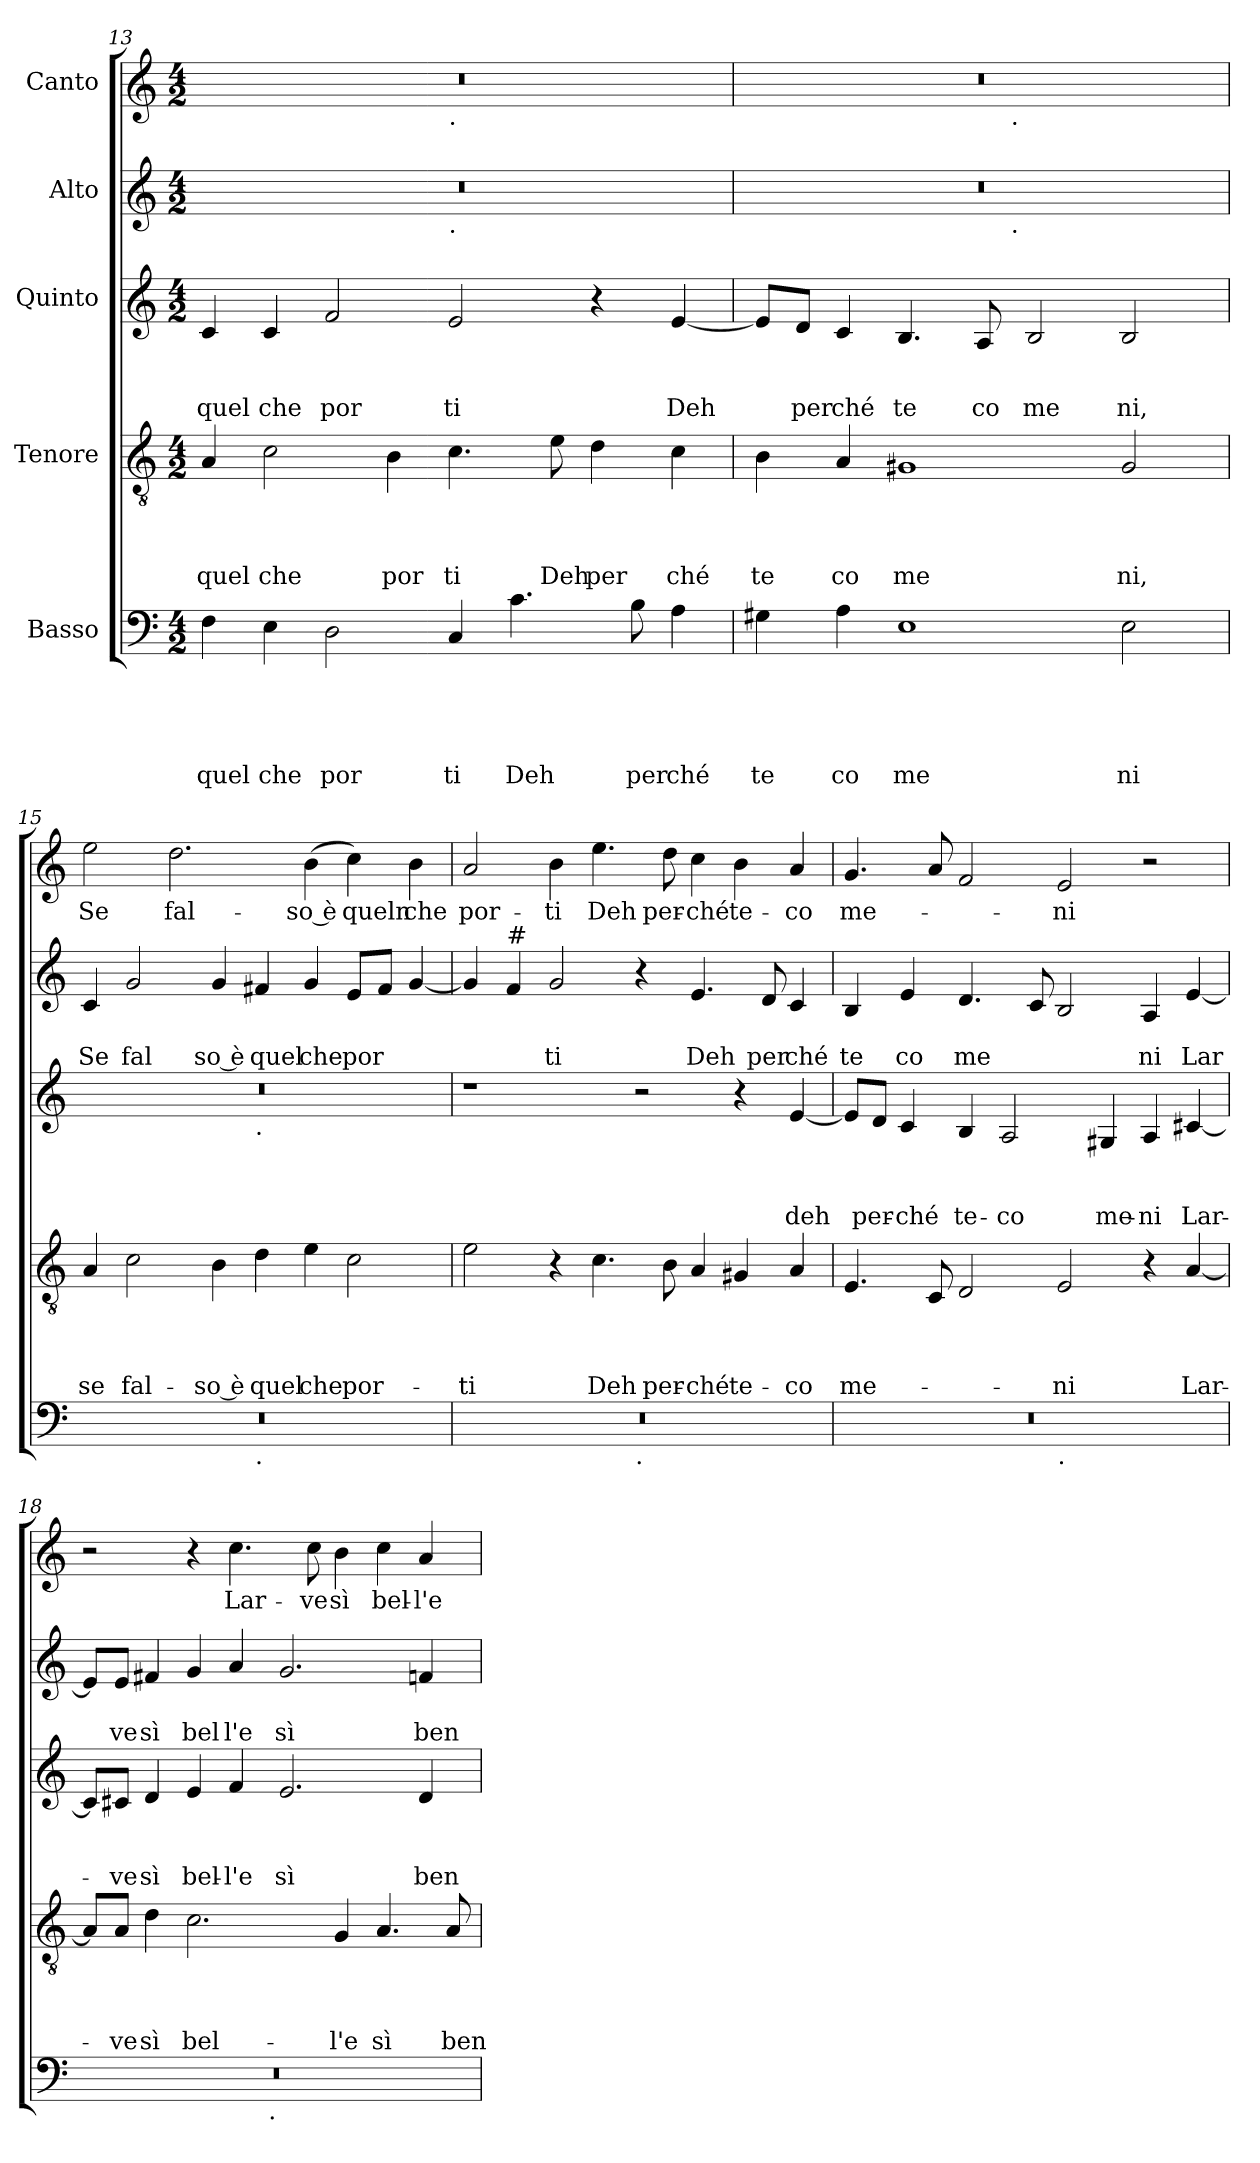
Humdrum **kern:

**kern	**text	**text	**text	**text	**text	**kern	**text	**text	**text	**text	**kern	**text	**text	**text	**kern	**text	**text	**kern	**text
*part5	*part5	*part5	*part5	*part5	*part5	*part4	*part4	*part4	*part4	*part4	*part3	*part3	*part3	*part3	*part2	*part2	*part2	*part1	*part1
*staff5	*staff5	*staff5	*staff5	*staff5	*staff5	*staff4	*staff4	*staff4	*staff4	*staff4	*staff3	*staff3	*staff3	*staff3	*staff2	*staff2	*staff2	*staff1	*staff1
*I"Basso	*	*	*	*	*	*I"Tenore	*	*	*	*	*I"Quinto	*	*	*	*I"Alto	*	*	*I"Canto	*
*clefF4	*	*	*	*	*	*clefGv2	*	*	*	*	*clefG2	*	*	*	*clefG2	*	*	*clefG2	*
*k[]	*	*	*	*	*	*k[]	*	*	*	*	*k[]	*	*	*	*k[]	*	*	*k[]	*
*C:	*	*	*	*	*	*C:	*	*	*	*	*C:	*	*	*	*C:	*	*	*C:	*
*M4/2	*	*	*	*	*	*M4/2	*	*	*	*	*M4/2	*	*	*	*M4/2	*	*	*M4/2	*
=13	=13	=13	=13	=13	=13	=13	=13	=13	=13	=13	=13	=13	=13	=13	=13	=13	=13	=13	=13
!	!	!	!	!	!LO:LY:b	!	!	!	!	!LO:LY:b	!	!	!	!LO:LY:b	!	!	!	!	!
*	*	*	*	*	*	*	*	*	*	*	*	*	*	*	*^	*	*	*^	*
4F\	.	.	.	.	quel	4A/	.	.	.	quel	4c/	.	.	quel	0r	1ryy	.	.	0r	1ryy	.
!	!	!	!	!	!LO:LY:b	!	!	!	!	!LO:LY:b	!	!	!	!LO:LY:b	!	!	!	!	!	!	!
4E\	.	.	.	.	che	2c\	.	.	.	che	4c/	.	.	che	.	.	.	.	.	.	.
!	!	!	!	!	!LO:LY:b	!	!	!	!	!	!	!	!	!LO:LY:b	!	!	!	!	!	!	!
2D\	.	.	.	.	por	.	.	.	.	.	2f/	.	.	por	.	.	.	.	.	.	.
!	!	!	!	!	!	!	!	!	!	!LO:LY:b	!	!	!	!	!	!	!	!	!	!	!
.	.	.	.	.	.	4B\	.	.	.	por	.	.	.	.	.	.	.	.	.	.	.
!	!	!	!	!	!	!	!	!	!	!	!	!	!	!	!	!	!	!	!	!LO:TX:b:t=.	!
!	!	!	!	!	!	!	!	!	!	!	!	!	!	!	!	!LO:TX:b:t=.	!	!	!	!	!
!	!	!	!	!	!LO:LY:b	!	!	!	!	!LO:LY:b	!	!	!	!LO:LY:b	!	!	!	!	!	!	!
4C/	.	.	.	.	ti	4.c\	.	.	.	ti	2e/	.	.	ti	.	1ryy	.	.	.	1ryy	.
!	!	!	!	!	!LO:LY:b	!	!	!	!	!	!	!	!	!	!	!	!	!	!	!	!
4.c\	.	.	.	.	Deh	.	.	.	.	.	.	.	.	.	.	.	.	.	.	.	.
!	!	!	!	!	!	!	!	!	!	!LO:LY:b	!	!	!	!	!	!	!	!	!	!	!
.	.	.	.	.	.	8e\	.	.	.	Deh	.	.	.	.	.	.	.	.	.	.	.
!	!	!	!	!	!	!	!	!	!	!LO:LY:b	!	!	!	!	!	!	!	!	!	!	!
.	.	.	.	.	.	4d\	.	.	.	per	4r	.	.	.	.	.	.	.	.	.	.
!	!	!	!	!	!LO:LY:b	!	!	!	!	!	!	!	!	!	!	!	!	!	!	!	!
8B\	.	.	.	.	per	.	.	.	.	.	.	.	.	.	.	.	.	.	.	.	.
!	!	!	!	!	!LO:LY:b	!	!	!	!	!LO:LY:b	!	!	!	!LO:LY:b	!	!	!	!	!	!	!
4A\	.	.	.	.	ché	4c\	.	.	.	ché	[<4e/	.	.	Deh	.	.	.	.	.	.	.
=14	=14	=14	=14	=14	=14	=14	=14	=14	=14	=14	=14	=14	=14	=14	=14	=14	=14	=14	=14	=14	=14
!	!	!	!	!	!LO:LY:b	!	!	!	!	!LO:LY:b	!	!	!	!	!	!	!	!	!	!	!
4G#X\	.	.	.	.	te	4B\	.	.	.	te	8e/L]	.	.	.	0r	2ryy	.	.	0r	2ryy	.
!	!	!	!	!	!	!	!	!	!	!	!	!	!	!LO:LY:b	!	!	!	!	!	!	!
.	.	.	.	.	.	.	.	.	.	.	8d/J	.	.	per	.	.	.	.	.	.	.
!	!	!	!	!	!LO:LY:b	!	!	!	!	!LO:LY:b	!	!	!	!LO:LY:b	!	!	!	!	!	!	!
4A\	.	.	.	.	co	4A/	.	.	.	co	4c/	.	.	ché	.	.	.	.	.	.	.
!	!	!	!	!	!LO:LY:b	!	!	!	!	!LO:LY:b	!	!	!	!LO:LY:b	!	!	!	!	!	!	!
1E	.	.	.	.	me	1G#X	.	.	.	me	4.B/	.	.	te	.	4...ryy	.	.	.	4...ryy	.
!	!	!	!	!	!	!	!	!	!	!	!	!	!	!LO:LY:b	!	!	!	!	!	!	!
.	.	.	.	.	.	.	.	.	.	.	8A/	.	.	co	.	.	.	.	.	.	.
!	!	!	!	!	!	!	!	!	!	!	!	!	!	!	!	!	!	!	!	!LO:TX:b:t=.	!
!	!	!	!	!	!	!	!	!	!	!	!	!	!	!	!	!LO:TX:b:t=.	!	!	!	!	!
.	.	.	.	.	.	.	.	.	.	.	.	.	.	.	.	1ryy	.	.	.	1ryy	.
!	!	!	!	!	!	!	!	!	!	!	!	!	!	!LO:LY:b	!	!	!	!	!	!	!
.	.	.	.	.	.	.	.	.	.	.	2B/	.	.	me	.	.	.	.	.	.	.
!	!	!	!	!	!LO:LY:b	!	!	!	!	!LO:LY:b	!	!	!	!LO:LY:b	!	!	!	!	!	!	!
2E\	.	.	.	.	ni	2G#/	.	.	.	ni,	2B/	.	.	ni,	.	.	.	.	.	.	.
.	.	.	.	.	.	.	.	.	.	.	.	.	.	.	.	32ryy	.	.	.	32ryy	.
!!LO:PB:g=z
=15	=15	=15	=15	=15	=15	=15	=15	=15	=15	=15	=15	=15	=15	=15	=15	=15	=15	=15	=15	=15	=15
!	!	!	!	!	!	!	!	!	!	!LO:LY:b	!	!	!	!	!	!	!	!LO:LY:b	!	!	!LO:LY:b
*	*	*	*	*	*	*	*	*	*	*	*	*	*	*	*v	*v	*	*	*	*	*
*^	*	*	*	*	*	*	*	*	*	*	*^	*	*	*	*	*	*	*v	*v	*
0r	1ryy	.	.	.	.	.	4A/	.	.	.	se	0r	1ryy	.	.	.	4c/	.	Se	2ee\	Se
!	!	!	!	!	!	!	!	!	!	!	!LO:LY:b	!	!	!	!	!	!	!	!LO:LY:b	!	!
.	.	.	.	.	.	.	2c\	.	.	.	fal-	.	.	.	.	.	2g/	.	fal	.	.
!	!	!	!	!	!	!	!	!	!	!	!	!	!	!	!	!	!	!	!	!	!LO:LY:b
.	.	.	.	.	.	.	.	.	.	.	.	.	.	.	.	.	.	.	.	2.dd\	fal-
!	!	!	!	!	!	!	!	!	!	!	!LO:LY:b:rj	!	!	!	!	!	!	!	!LO:LY:b:rj	!	!
.	.	.	.	.	.	.	4B\	.	.	.	-so è	.	.	.	.	.	4g/	.	so è	.	.
!	!	!	!	!	!	!	!	!	!	!	!	!	!LO:TX:b:t=.	!	!	!	!	!	!	!	!
!	!LO:TX:b:t=.	!	!	!	!	!	!	!	!	!	!	!	!	!	!	!	!	!	!	!	!
!	!	!	!	!	!	!	!	!	!	!	!LO:LY:b	!	!	!	!	!	!	!	!LO:LY:b	!	!
.	1ryy	.	.	.	.	.	4d\	.	.	.	quel	.	1ryy	.	.	.	4f#X/	.	quel	.	.
!	!	!	!	!	!	!	!	!	!	!	!LO:LY:b	!	!	!	!	!	!	!	!LO:LY:b	!	!LO:LY:b:rj
.	.	.	.	.	.	.	4e\	.	.	.	che	.	.	.	.	.	4g/	.	che	(<4b\	-so è
!	!	!	!	!	!	!	!	!	!	!	!LO:LY:b	!	!	!	!	!	!	!	!LO:LY:b	!	!LO:LY:b
.	.	.	.	.	.	.	2c\	.	.	.	por-	.	.	.	.	.	8e/L	.	por	4cc\)	queln
.	.	.	.	.	.	.	.	.	.	.	.	.	.	.	.	.	8f#/J	.	.	.	.
!	!	!	!	!	!	!	!	!	!	!	!	!	!	!	!	!	!	!	!	!	!LO:LY:b
.	.	.	.	.	.	.	.	.	.	.	.	.	.	.	.	.	[<4g/	.	.	4b\	che
=16	=16	=16	=16	=16	=16	=16	=16	=16	=16	=16	=16	=16	=16	=16	=16	=16	=16	=16	=16	=16	=16
!	!	!	!	!	!	!	!	!	!	!	!LO:LY:b	!	!	!	!	!	!	!	!	!	!LO:LY:b
*	*	*	*	*	*	*	*	*	*	*	*	*v	*v	*	*	*	*	*	*	*	*
0r	1ryy	.	.	.	.	.	2e\	.	.	.	-ti	1r	.	.	.	4g/]	.	.	2a/	por-
!	!	!	!	!	!	!	!	!	!	!	!	!	!	!	!	!LO:TX:a:t=#	!	!	!	!
.	.	.	.	.	.	.	.	.	.	.	.	.	.	.	.	4f/	.	.	.	.
!	!	!	!	!	!	!	!	!	!	!	!	!	!	!	!	!	!	!LO:LY:b	!	!LO:LY:b
.	.	.	.	.	.	.	4r	.	.	.	.	.	.	.	.	2g/	.	ti	4b\	-ti
!	!	!	!	!	!	!	!	!	!	!	!LO:LY:b	!	!	!	!	!	!	!	!	!LO:LY:b
.	.	.	.	.	.	.	4.c\	.	.	.	Deh	.	.	.	.	.	.	.	4.ee\	Deh
!	!LO:TX:b:t=.	!	!	!	!	!	!	!	!	!	!	!	!	!	!	!	!	!	!	!
.	1ryy	.	.	.	.	.	.	.	.	.	.	2r	.	.	.	4r	.	.	.	.
!	!	!	!	!	!	!	!	!	!	!	!LO:LY:b	!	!	!	!	!	!	!	!	!LO:LY:b
.	.	.	.	.	.	.	8B\	.	.	.	per-	.	.	.	.	.	.	.	8dd\	per-
!	!	!	!	!	!	!	!	!	!	!	!LO:LY:b	!	!	!	!	!	!	!LO:LY:b	!	!LO:LY:b
.	.	.	.	.	.	.	4A/	.	.	.	-ché	.	.	.	.	4.e/	.	Deh	4cc\	-ché
!	!	!	!	!	!	!	!	!	!	!	!LO:LY:b	!	!	!	!	!	!	!	!	!LO:LY:b
.	.	.	.	.	.	.	4G#X/	.	.	.	te-	4r	.	.	.	.	.	.	4b\	te-
!	!	!	!	!	!	!	!	!	!	!	!	!	!	!	!	!	!	!LO:LY:b	!	!
.	.	.	.	.	.	.	.	.	.	.	.	.	.	.	.	8d/	.	per	.	.
!	!	!	!	!	!	!	!	!	!	!	!LO:LY:b	!	!	!	!LO:LY:b	!	!	!LO:LY:b	!	!LO:LY:b
.	.	.	.	.	.	.	4A/	.	.	.	-co	[<4e/	.	.	deh	4c/	.	ché	4a/	-co
=17	=17	=17	=17	=17	=17	=17	=17	=17	=17	=17	=17	=17	=17	=17	=17	=17	=17	=17	=17	=17
!	!	!	!	!	!	!	!	!	!	!	!LO:LY:b	!	!	!	!	!	!	!LO:LY:b	!	!LO:LY:b
0r	1ryy	.	.	.	.	.	4.E/	.	.	.	me-	8e/L]	.	.	.	4B/	.	te	4.g/	me-
!	!	!	!	!	!	!	!	!	!	!	!	!	!	!	!LO:LY:b	!	!	!	!	!
.	.	.	.	.	.	.	.	.	.	.	.	8d/J	.	.	per-	.	.	.	.	.
!	!	!	!	!	!	!	!	!	!	!	!	!	!	!	!LO:LY:b	!	!	!LO:LY:b	!	!
.	.	.	.	.	.	.	.	.	.	.	.	4c/	.	.	-ché	4e/	.	co	.	.
.	.	.	.	.	.	.	8C/	.	.	.	.	.	.	.	.	.	.	.	8a/	.
!	!	!	!	!	!	!	!	!	!	!	!	!	!	!	!LO:LY:b	!	!	!LO:LY:b	!	!
.	.	.	.	.	.	.	2D/	.	.	.	.	4B/	.	.	te-	4.d/	.	me	2f/	.
!	!	!	!	!	!	!	!	!	!	!	!	!	!	!	!LO:LY:b	!	!	!	!	!
.	.	.	.	.	.	.	.	.	.	.	.	2A/	.	.	-co	.	.	.	.	.
.	.	.	.	.	.	.	.	.	.	.	.	.	.	.	.	8c/	.	.	.	.
!	!LO:TX:b:t=.	!	!	!	!	!	!	!	!	!	!	!	!	!	!	!	!	!	!	!
!	!	!	!	!	!	!	!	!	!	!	!LO:LY:b	!	!	!	!	!	!	!	!	!LO:LY:b
.	1ryy	.	.	.	.	.	2E/	.	.	.	-ni	.	.	.	.	2B/	.	.	2e/	-ni
!	!	!	!	!	!	!	!	!	!	!	!	!	!	!	!LO:LY:b	!	!	!	!	!
.	.	.	.	.	.	.	.	.	.	.	.	4G#X/	.	.	me-	.	.	.	.	.
!	!	!	!	!	!	!	!	!	!	!	!	!	!	!	!LO:LY:b	!	!	!LO:LY:b	!	!
.	.	.	.	.	.	.	4r	.	.	.	.	4A/	.	.	-ni	4A/	.	ni	2r	.
!	!	!	!	!	!	!	!	!	!	!	!LO:LY:b	!	!	!	!LO:LY:b	!	!	!LO:LY:b	!	!
.	.	.	.	.	.	.	[<4A/	.	.	.	Lar-	[<4c#X/	.	.	Lar-	[<4e/	.	Lar	.	.
=18	=18	=18	=18	=18	=18	=18	=18	=18	=18	=18	=18	=18	=18	=18	=18	=18	=18	=18	=18	=18
0r	2ryy	.	.	.	.	.	8A/L]	.	.	.	.	8c#/L]	.	.	.	8e/L]	.	.	2r	.
!	!	!	!	!	!	!	!	!	!	!	!LO:LY:b	!	!	!	!LO:LY:b	!	!	!LO:LY:b	!	!
.	.	.	.	.	.	.	8A/J	.	.	.	-ve	8c#X/J	.	.	-ve	8e/J	.	ve	.	.
!	!	!	!	!	!	!	!	!	!	!	!LO:LY:b	!	!	!	!LO:LY:b	!	!	!LO:LY:b	!	!
.	.	.	.	.	.	.	4d\	.	.	.	sì	4d/	.	.	sì	4f#X/	.	sì	.	.
!	!	!	!	!	!	!	!	!	!	!	!LO:LY:b	!	!	!	!LO:LY:b	!	!	!LO:LY:b	!	!
.	4...ryy	.	.	.	.	.	2.c\	.	.	.	bel-	4e/	.	.	bel-	4g/	.	bel	4r	.
!	!	!	!	!	!	!	!	!	!	!	!	!	!	!	!LO:LY:b	!	!	!LO:LY:b	!	!LO:LY:b
.	.	.	.	.	.	.	.	.	.	.	.	4f/	.	.	-l'e	4a/	.	l'e	4.cc\	Lar-
!	!LO:TX:b:t=.	!	!	!	!	!	!	!	!	!	!	!	!	!	!	!	!	!	!	!
.	1ryy	.	.	.	.	.	.	.	.	.	.	.	.	.	.	.	.	.	.	.
!	!	!	!	!	!	!	!	!	!	!	!	!	!	!	!LO:LY:b	!	!	!LO:LY:b	!	!
.	.	.	.	.	.	.	.	.	.	.	.	2.e/	.	.	sì	2.g/	.	sì	.	.
!	!	!	!	!	!	!	!	!	!	!	!	!	!	!	!	!	!	!	!	!LO:LY:b
.	.	.	.	.	.	.	.	.	.	.	.	.	.	.	.	.	.	.	8cc\	-ve
!	!	!	!	!	!	!	!	!	!	!	!LO:LY:b	!	!	!	!	!	!	!	!	!LO:LY:b
.	.	.	.	.	.	.	4G/	.	.	.	-l'e	.	.	.	.	.	.	.	4b\	sì
!	!	!	!	!	!	!	!	!	!	!	!LO:LY:b	!	!	!	!	!	!	!	!	!LO:LY:b
.	.	.	.	.	.	.	4.A/	.	.	.	sì	.	.	.	.	.	.	.	4cc\	bel-
!	!	!	!	!	!	!	!	!	!	!	!	!	!	!	!LO:LY:b	!	!	!LO:LY:b	!	!LO:LY:b
.	.	.	.	.	.	.	.	.	.	.	.	4d/	.	.	ben	4fn/	.	ben	4a/	-l'e
!	!	!	!	!	!	!	!	!	!	!	!LO:LY:b	!	!	!	!	!	!	!	!	!
.	.	.	.	.	.	.	8A/	.	.	.	ben	.	.	.	.	.	.	.	.	.
.	32ryy	.	.	.	.	.	.	.	.	.	.	.	.	.	.	.	.	.	.	.
*v	*v	*	*	*	*	*	*	*	*	*	*	*	*	*	*	*	*	*	*	*
=	=	=	=	=	=	=	=	=	=	=	=	=	=	=	=	=	=	=	=
*-	*-	*-	*-	*-	*-	*-	*-	*-	*-	*-	*-	*-	*-	*-	*-	*-	*-	*-	*-
